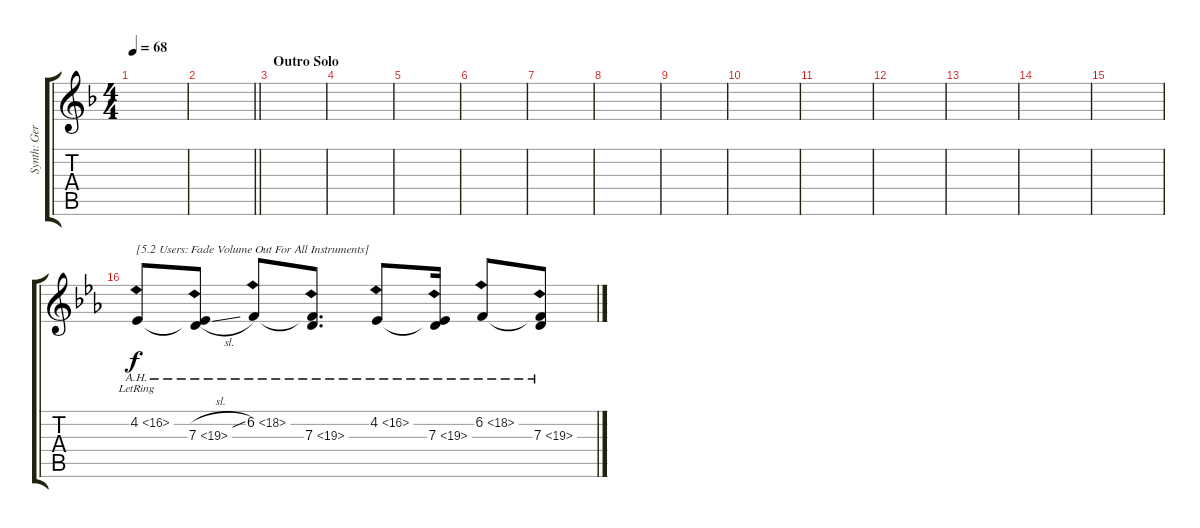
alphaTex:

\track ("Synth: Gerald" "Synth: Ger") {instrument synthvoice}
\staff {score tabs}
\tuning (E4 B3 G3 D3 A2 E2) {hide}
\ts (4 4)
\tempo 68
\clef g2
\ks dminor
|
\barLineRight lightlight
|
\section ("" "Outro Solo")
|
|
|
|
|
|
|
|
|
|
|
|
|
\ks eb
4.2{ah 12 lr}.8{txt "[5.2 Users: Fade Volume Out For All Instruments]" volume 0} (4.2{sl t} 7.3{ah 12}).8 6.2{ah 12}.8 (6.2{t} 7.3{ah 12}).8{d} 4.2{ah 12}.8 (4.2{t} 7.3{ah 12}).16 6.2{ah 12}.8 (6.2{t} 7.3{ah 12}).8
